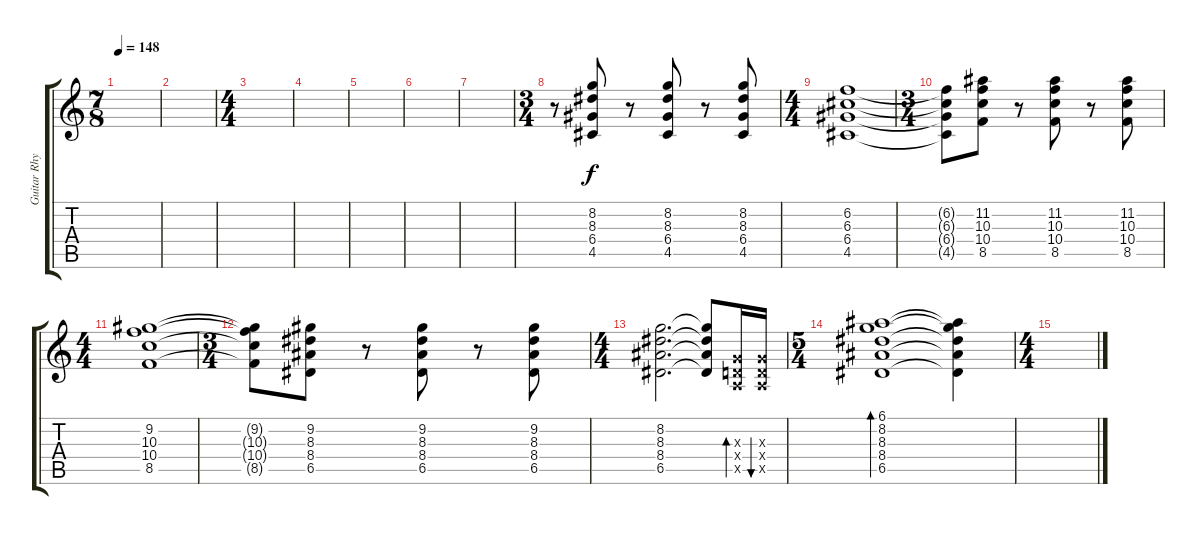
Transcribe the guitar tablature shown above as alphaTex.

\track ("Guitar Rhythm 1" "Guitar Rhy") {instrument overdrivenguitar}
\staff {score tabs}
\tuning (E4 B3 G3 D3 A2 E2) {hide}
\ts (7 8)
\tempo 148
\clef g2
\ks c
|
|
\ts (4 4)
|
|
|
|
|
\ts (3 4)
r.8 (8.2 8.3 6.4 4.5).8 r.8 (8.2 8.3 6.4 4.5).8 r.8 (8.2 8.3 6.4 4.5).8 |
\ts (4 4)
(6.2 6.3 6.4 4.5).1 |
\ts (3 4)
(6.2{t} 6.3{t} 6.4{t} 4.5{t}).8 (11.2 10.3 10.4 8.5).8 r.8 (11.2 10.3 10.4 8.5).8 r.8 (11.2 10.3 10.4 8.5).8 |
\ts (4 4)
(9.2 10.3 10.4 8.5).1 |
\ts (3 4)
(9.2{t} 10.3{t} 10.4{t} 8.5{t}).8 (9.2 8.3 8.4 6.5).8 r.8 (9.2 8.3 8.4 6.5).8 r.8 (9.2 8.3 8.4 6.5).8 |
\ts (4 4)
(8.2 8.3 8.4 6.5).2{d} (8.2{t} 8.3{t} 8.4{t} 6.5{t}).8 (0.3{x} 0.4{x} 0.5{x}).16{bd 60} (0.3{x} 0.4{x} 0.5{x}).16{bu 60} |
\ts (5 4)
(6.1 8.2 8.3 8.4 6.5).1{bd 120} (6.1{t} 8.2{t} 8.3{t} 8.4{t} 6.5{t}).4 |
\ts (4 4)
